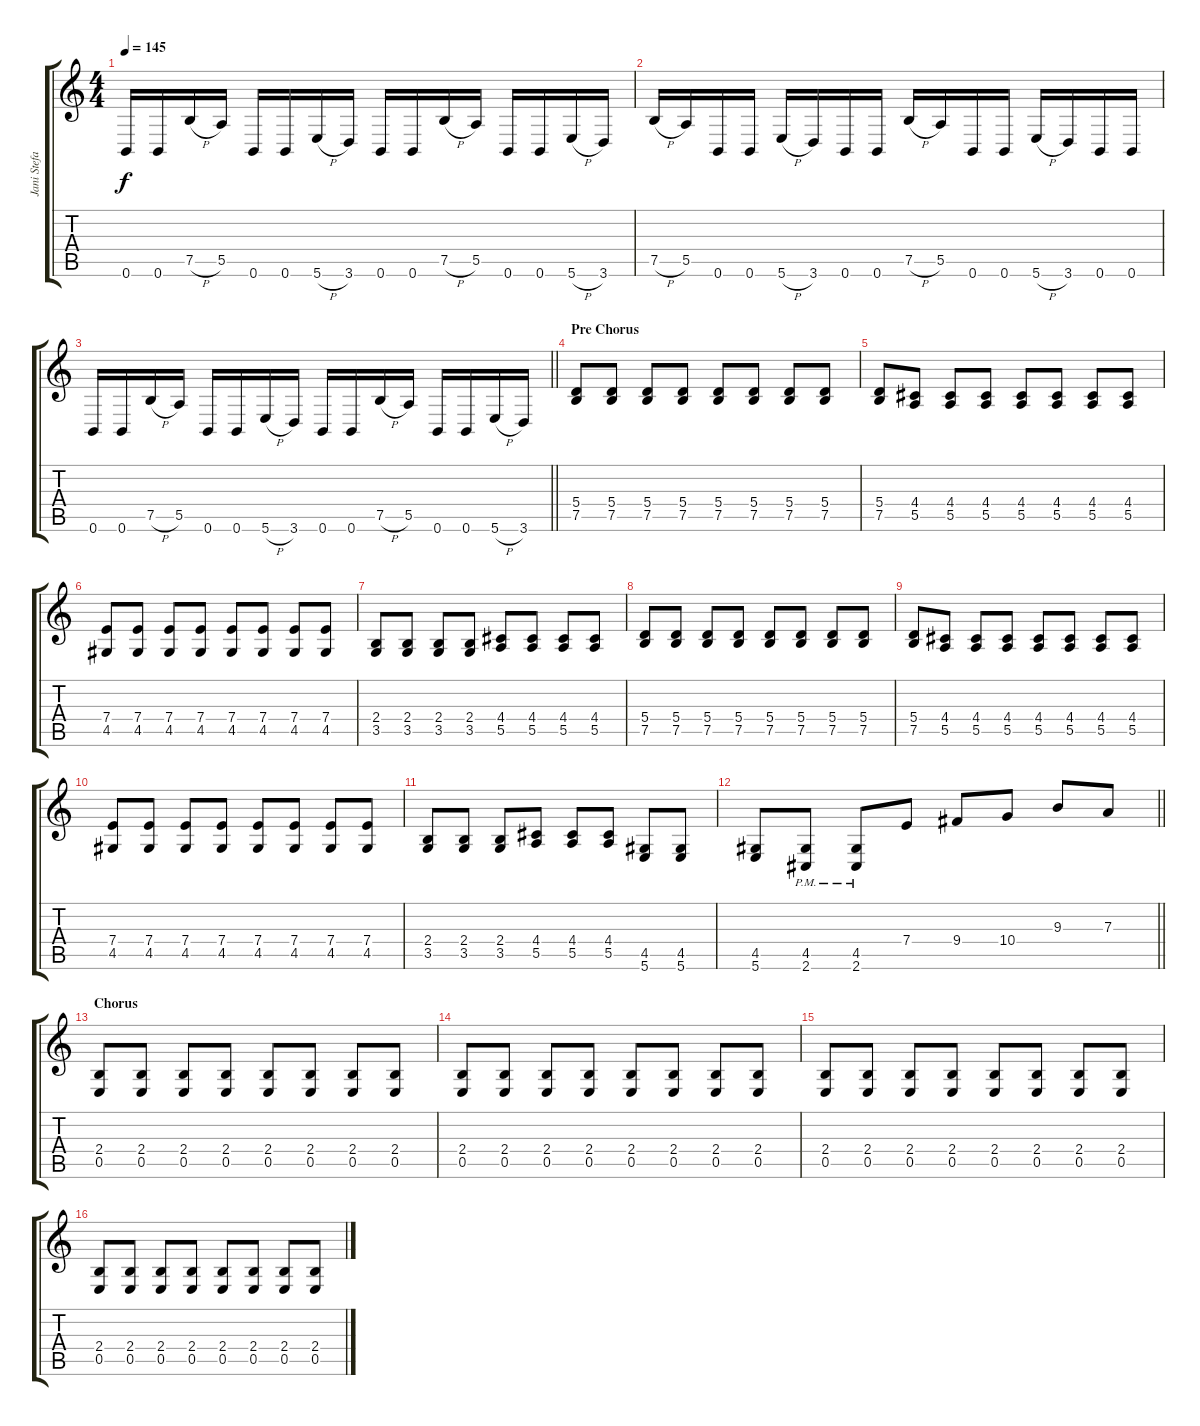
\track ("Jani Stefanovic - rhythm guitar" "Jani Stefa") {instrument distortionguitar}
\staff {score tabs}
\tuning (B3 Gb3 D3 A2 E2 B1) {hide}
\ts (4 4)
\tempo 145
\clef g2
\ks aminor
0.6.16{dy f} 0.6.16 7.5{h}.16 5.5.16 0.6.16 0.6.16 5.6{h}.16 3.6.16 0.6.16 0.6.16 7.5{h}.16 5.5.16 0.6.16 0.6.16 5.6{h}.16 3.6.16 |
7.5{h}.16 5.5.16 0.6.16 0.6.16 5.6{h}.16 3.6.16 0.6.16 0.6.16 7.5{h}.16 5.5.16 0.6.16 0.6.16 5.6{h}.16 3.6.16 0.6.16 0.6.16 |
\barLineRight lightlight
0.6.16 0.6.16 7.5{h}.16 5.5.16 0.6.16 0.6.16 5.6{h}.16 3.6.16 0.6.16 0.6.16 7.5{h}.16 5.5.16 0.6.16 0.6.16 5.6{h}.16 3.6.16 |
\section ("" "Pre Chorus")
(5.4 7.5).8 (5.4 7.5).8 (5.4 7.5).8 (5.4 7.5).8 (5.4 7.5).8 (5.4 7.5).8 (5.4 7.5).8 (5.4 7.5).8 |
(5.4 7.5).8 (4.4 5.5).8 (4.4 5.5).8 (4.4 5.5).8 (4.4 5.5).8 (4.4 5.5).8 (4.4 5.5).8 (4.4 5.5).8 |
(7.4 4.5).8 (7.4 4.5).8 (7.4 4.5).8 (7.4 4.5).8 (7.4 4.5).8 (7.4 4.5).8 (7.4 4.5).8 (7.4 4.5).8 |
(2.4 3.5).8 (2.4 3.5).8 (2.4 3.5).8 (2.4 3.5).8 (4.4 5.5).8 (4.4 5.5).8 (4.4 5.5).8 (4.4 5.5).8 |
(5.4 7.5).8 (5.4 7.5).8 (5.4 7.5).8 (5.4 7.5).8 (5.4 7.5).8 (5.4 7.5).8 (5.4 7.5).8 (5.4 7.5).8 |
(5.4 7.5).8 (4.4 5.5).8 (4.4 5.5).8 (4.4 5.5).8 (4.4 5.5).8 (4.4 5.5).8 (4.4 5.5).8 (4.4 5.5).8 |
(7.4 4.5).8 (7.4 4.5).8 (7.4 4.5).8 (7.4 4.5).8 (7.4 4.5).8 (7.4 4.5).8 (7.4 4.5).8 (7.4 4.5).8 |
(2.4 3.5).8 (2.4 3.5).8 (2.4 3.5).8 (4.4 5.5).8 (4.4 5.5).8 (4.4 5.5).8 (4.5 5.6).8 (4.5 5.6).8 |
\barLineRight lightlight
(4.5 5.6).8 (4.5{pm} 2.6{pm}).8 (4.5{pm} 2.6{pm}).8 7.4.8 9.4.8 10.4.8 9.3.8 7.3.8 |
\section ("" "Chorus")
(2.4 0.5).8 (2.4 0.5).8 (2.4 0.5).8 (2.4 0.5).8 (2.4 0.5).8 (2.4 0.5).8 (2.4 0.5).8 (2.4 0.5).8 |
(2.4 0.5).8 (2.4 0.5).8 (2.4 0.5).8 (2.4 0.5).8 (2.4 0.5).8 (2.4 0.5).8 (2.4 0.5).8 (2.4 0.5).8 |
(2.4 0.5).8 (2.4 0.5).8 (2.4 0.5).8 (2.4 0.5).8 (2.4 0.5).8 (2.4 0.5).8 (2.4 0.5).8 (2.4 0.5).8 |
(2.4 0.5).8 (2.4 0.5).8 (2.4 0.5).8 (2.4 0.5).8 (2.4 0.5).8 (2.4 0.5).8 (2.4 0.5).8 (2.4 0.5).8
